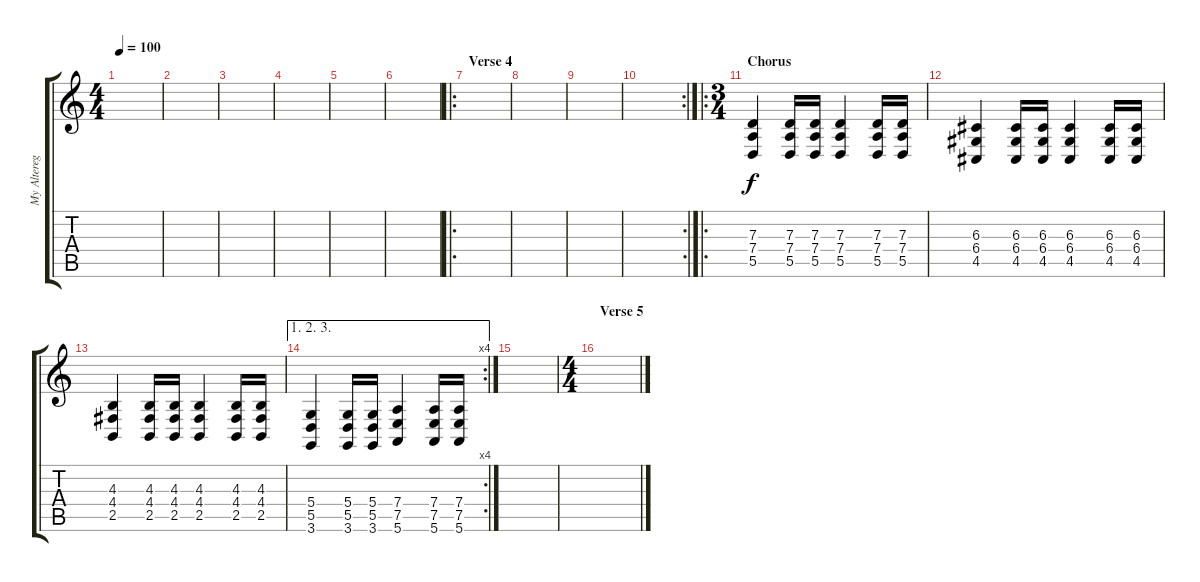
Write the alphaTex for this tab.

\track ("My Alterego At Piano" "My Altereg") {instrument electricgrandpiano}
\staff {score tabs}
\tuning (E4 B3 G3 D3 A2 E2) {hide}
\ts (4 4)
\tempo 100
\clef g2
\ks c
|
|
|
|
|
|
\ro
\section ("" "Verse 4")
|
|
|
\rc 2
|
\ro
\ts (3 4)
\section ("" "Chorus")
(7.3 7.4 5.5).4 (7.3 7.4 5.5).16 (7.3 7.4 5.5).16 (7.3 7.4 5.5).4 (7.3 7.4 5.5).16 (7.3 7.4 5.5).16 |
(6.3 6.4 4.5).4 (6.3 6.4 4.5).16 (6.3 6.4 4.5).16 (6.3 6.4 4.5).4 (6.3 6.4 4.5).16 (6.3 6.4 4.5).16 |
(4.3 4.4 2.5).4 (4.3 4.4 2.5).16 (4.3 4.4 2.5).16 (4.3 4.4 2.5).4 (4.3 4.4 2.5).16 (4.3 4.4 2.5).16 |
\ae (1 2 3)
\rc 4
(5.4 5.5 3.6).4 (5.4 5.5 3.6).16 (5.4 5.5 3.6).16 (7.4 7.5 5.6).4 (7.4 7.5 5.6).16 (7.4 7.5 5.6).16 |
|
\ts (4 4)
\section ("" "Verse 5")
